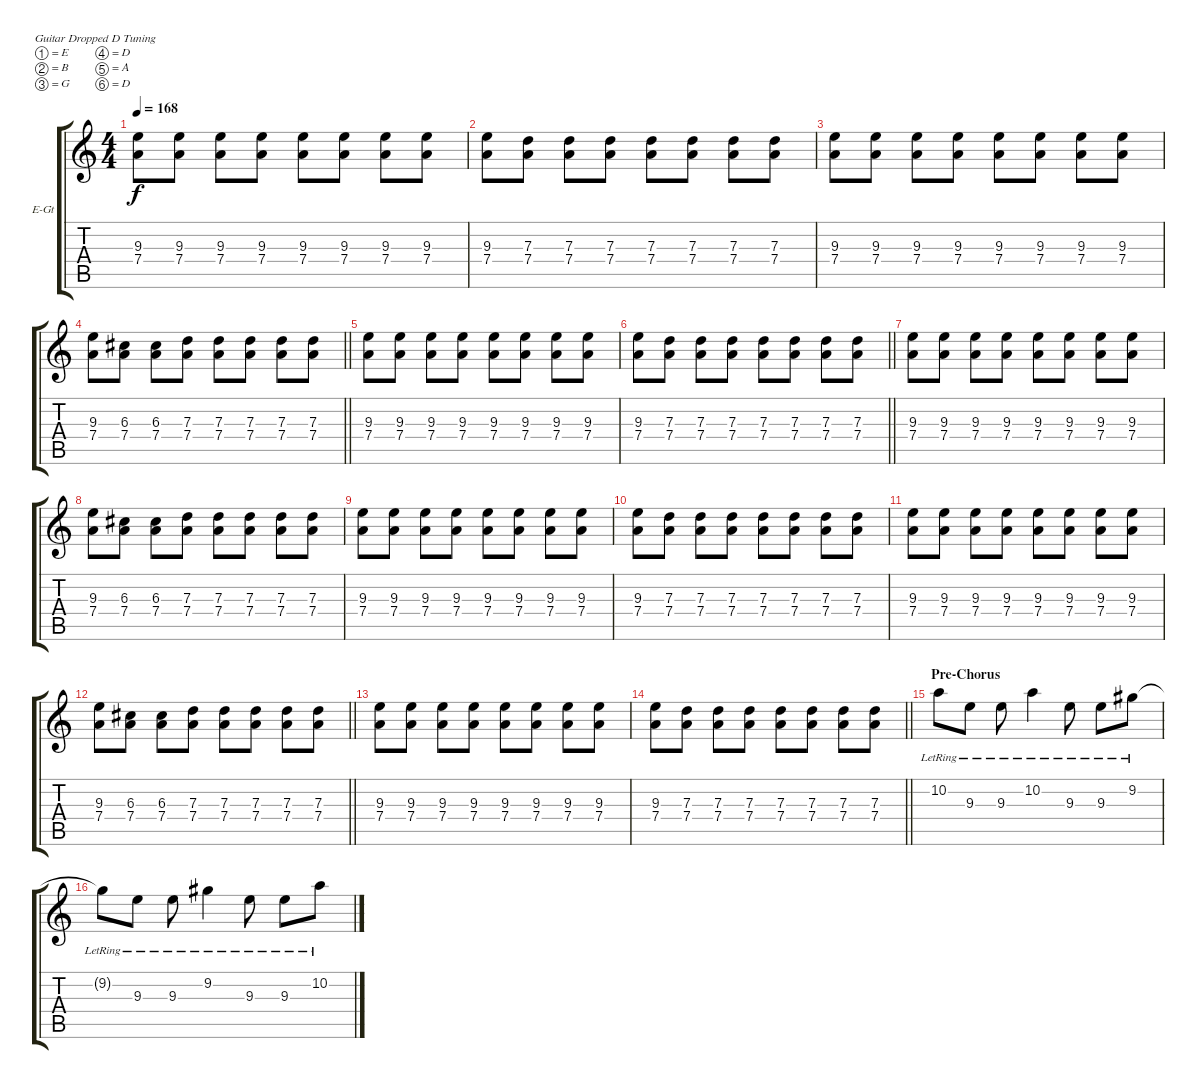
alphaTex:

\bracketExtendMode groupsimilarinstruments
\firstSystemTrackNameOrientation horizontal
\otherSystemsTrackNameOrientation horizontal
\track ("Lead" "E-Gt") {instrument electricguitarclean}
\staff {score tabs}
\tuning (E4 B3 G3 D3 A2 D2)
\ts (4 4)
\tempo 168
\clef g2
\ks c
(9.3 7.4).8{dy f} (9.3 7.4).8 (9.3 7.4).8 (9.3 7.4).8 (9.3 7.4).8 (9.3 7.4).8 (9.3 7.4).8 (9.3 7.4).8 |
(9.3 7.4).8 (7.3 7.4).8 (7.3 7.4).8 (7.3 7.4).8 (7.3 7.4).8 (7.3 7.4).8 (7.3 7.4).8 (7.3 7.4).8 |
(9.3 7.4).8 (9.3 7.4).8 (9.3 7.4).8 (9.3 7.4).8 (9.3 7.4).8 (9.3 7.4).8 (9.3 7.4).8 (9.3 7.4).8 |
\barLineRight lightlight
(9.3 7.4).8 (6.3 7.4).8 (6.3 7.4).8 (7.3 7.4).8 (7.3 7.4).8 (7.3 7.4).8 (7.3 7.4).8 (7.3 7.4).8 |
(9.3 7.4).8 (9.3 7.4).8 (9.3 7.4).8 (9.3 7.4).8 (9.3 7.4).8 (9.3 7.4).8 (9.3 7.4).8 (9.3 7.4).8 |
\barLineRight lightlight
(9.3 7.4).8 (7.3 7.4).8 (7.3 7.4).8 (7.3 7.4).8 (7.3 7.4).8 (7.3 7.4).8 (7.3 7.4).8 (7.3 7.4).8 |
(9.3 7.4).8 (9.3 7.4).8 (9.3 7.4).8 (9.3 7.4).8 (9.3 7.4).8 (9.3 7.4).8 (9.3 7.4).8 (9.3 7.4).8 |
(9.3 7.4).8 (6.3 7.4).8 (6.3 7.4).8 (7.3 7.4).8 (7.3 7.4).8 (7.3 7.4).8 (7.3 7.4).8 (7.3 7.4).8 |
(9.3 7.4).8 (9.3 7.4).8 (9.3 7.4).8 (9.3 7.4).8 (9.3 7.4).8 (9.3 7.4).8 (9.3 7.4).8 (9.3 7.4).8 |
(9.3 7.4).8 (7.3 7.4).8 (7.3 7.4).8 (7.3 7.4).8 (7.3 7.4).8 (7.3 7.4).8 (7.3 7.4).8 (7.3 7.4).8 |
(9.3 7.4).8 (9.3 7.4).8 (9.3 7.4).8 (9.3 7.4).8 (9.3 7.4).8 (9.3 7.4).8 (9.3 7.4).8 (9.3 7.4).8 |
\barLineRight lightlight
(9.3 7.4).8 (6.3 7.4).8 (6.3 7.4).8 (7.3 7.4).8 (7.3 7.4).8 (7.3 7.4).8 (7.3 7.4).8 (7.3 7.4).8 |
(9.3 7.4).8 (9.3 7.4).8 (9.3 7.4).8 (9.3 7.4).8 (9.3 7.4).8 (9.3 7.4).8 (9.3 7.4).8 (9.3 7.4).8 |
\barLineRight lightlight
(9.3 7.4).8 (7.3 7.4).8 (7.3 7.4).8 (7.3 7.4).8 (7.3 7.4).8 (7.3 7.4).8 (7.3 7.4).8 (7.3 7.4).8 |
\section ("" "Pre-Chorus")
10.2{lr}.8 9.3{lr}.8 9.3{lr}.8 10.2{lr}.4 9.3{lr}.8 9.3{lr}.8 9.2{lr}.8 |
9.2{lr t}.8 9.3{lr}.8 9.3{lr}.8 9.2{lr}.4 9.3{lr}.8 9.3{lr}.8 10.2{lr}.8
